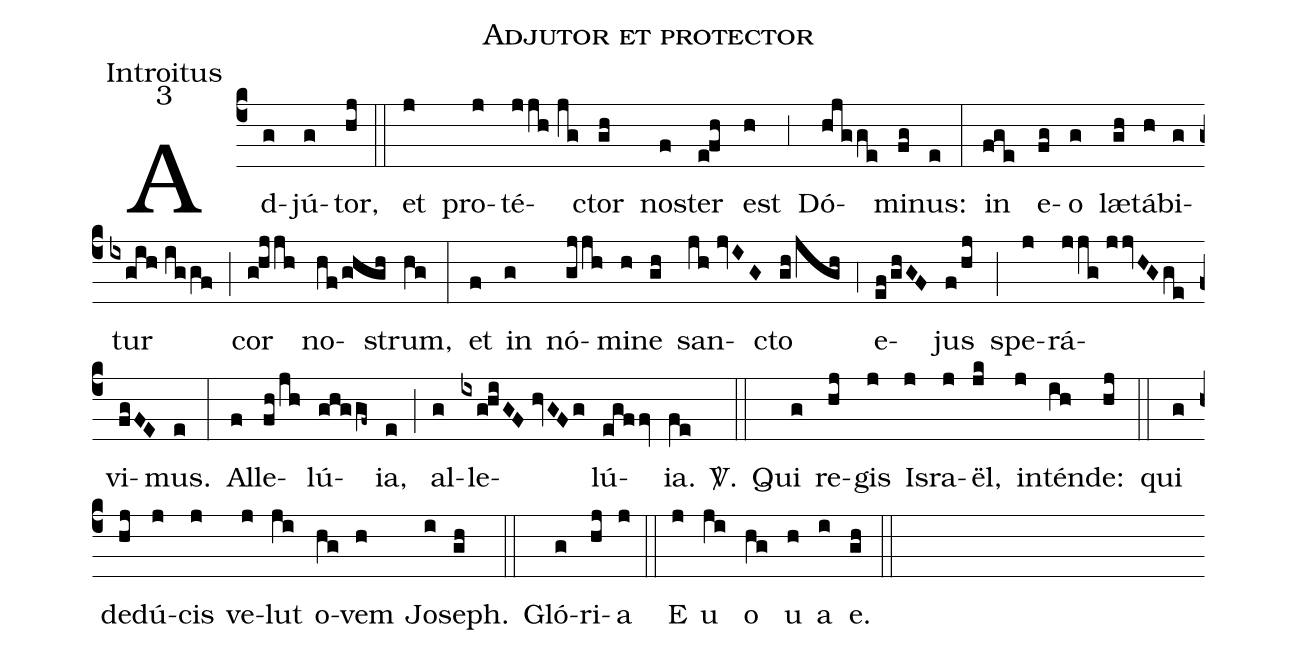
name:Adjutor et protector;
office-part:Introitus;
mode:3;
%%
(c4) Ad(g)jú(g)tor,(hj) (::) et(j) pro(j)té(jjh//jg)ctor(gh) no(f)ster(e!fh) est(h) (;3) Dó(hjgge)mi(fg)nus:(e) (:) in(fge) e(fg)o(g) læ(gh)tá(h)bi(g)tur(ixgih//iggf) (;) cor(g!hjjh) no(hf/ghgh)strum,(hg) (:) et(f) in(g) nó(gjjh)mi(h)ne(gh) san(jh//jvIG)cto(gh/jgh) (;4) e(ef/ghGF)jus(f/hj) (;) spe(j)rá(jjg//jjvHG/ge)vi(fgFE)mus.(e) (:) Al(f)le(fh/jh)lú(ghggf~)ia,(e) (;) al(g)le(ixg!hiGF//hvGFg)lú(egffv)ia.(fe) <sp>V/</sp>.(::) Qui(g) re(hj)gis(j) Is(j)ra(j)ël,(jk) in(j)tén(ih)de:(hj) (::) qui(g) de(hj)dú(j)cis(j) ve(j)lut(ji) o(hg)vem(h) Jo(i)seph.(gh) (::) Gló(g)ri(hj)a(j) (::) E(j) u(ji) o(hg) u(h) a(i) e.(gh) (::)
